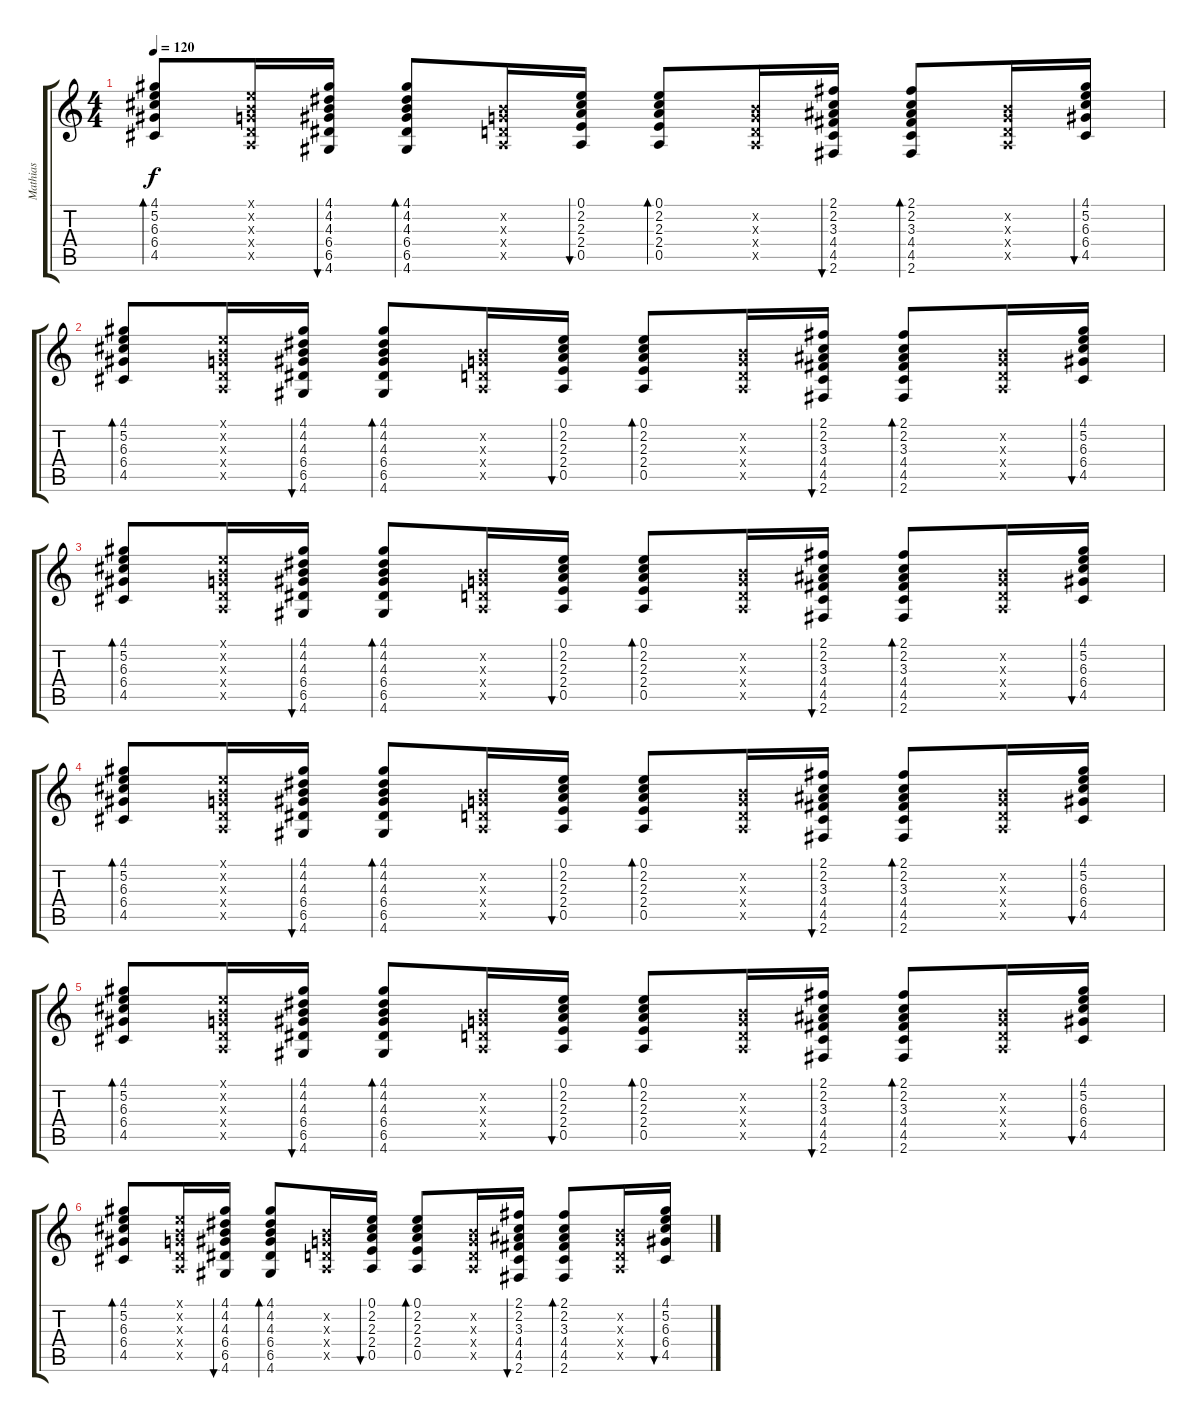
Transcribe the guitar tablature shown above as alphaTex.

\track ("Mathias" "Mathias") {instrument acousticguitarnylon}
\staff {score tabs}
\tuning (E4 B3 G3 D3 A2 E2) {hide}
\ts (4 4)
\tempo 120
\clef g2
\ks c
(4.1 5.2 6.3 6.4 4.5).8{bd 60 dy f} (0.1{x} 0.2{x} 0.3{x} 0.4{x} 0.5{x}).16 (4.1 4.2 4.3 6.4 6.5 4.6).16{bu 60} (4.1 4.2 4.3 6.4 6.5 4.6).8{bd 60} (0.2{x} 0.3{x} 0.4{x} 0.5{x}).16 (0.1 2.2 2.3 2.4 0.5).16{bu 60} (0.1 2.2 2.3 2.4 0.5).8{bd 60} (0.2{x} 0.3{x} 0.4{x} 0.5{x}).16 (2.1 2.2 3.3 4.4 4.5 2.6).16{bu 60} (2.1 2.2 3.3 4.4 4.5 2.6).8{bd 60} (0.2{x} 0.3{x} 0.4{x} 0.5{x}).16 (4.1 5.2 6.3 6.4 4.5).16{bu 60} |
(4.1 5.2 6.3 6.4 4.5).8{bd 60} (0.1{x} 0.2{x} 0.3{x} 0.4{x} 0.5{x}).16 (4.1 4.2 4.3 6.4 6.5 4.6).16{bu 60} (4.1 4.2 4.3 6.4 6.5 4.6).8{bd 60} (0.2{x} 0.3{x} 0.4{x} 0.5{x}).16 (0.1 2.2 2.3 2.4 0.5).16{bu 60} (0.1 2.2 2.3 2.4 0.5).8{bd 60} (0.2{x} 0.3{x} 0.4{x} 0.5{x}).16 (2.1 2.2 3.3 4.4 4.5 2.6).16{bu 60} (2.1 2.2 3.3 4.4 4.5 2.6).8{bd 60} (0.2{x} 0.3{x} 0.4{x} 0.5{x}).16 (4.1 5.2 6.3 6.4 4.5).16{bu 60} |
(4.1 5.2 6.3 6.4 4.5).8{bd 60} (0.1{x} 0.2{x} 0.3{x} 0.4{x} 0.5{x}).16 (4.1 4.2 4.3 6.4 6.5 4.6).16{bu 60} (4.1 4.2 4.3 6.4 6.5 4.6).8{bd 60} (0.2{x} 0.3{x} 0.4{x} 0.5{x}).16 (0.1 2.2 2.3 2.4 0.5).16{bu 60} (0.1 2.2 2.3 2.4 0.5).8{bd 60} (0.2{x} 0.3{x} 0.4{x} 0.5{x}).16 (2.1 2.2 3.3 4.4 4.5 2.6).16{bu 60} (2.1 2.2 3.3 4.4 4.5 2.6).8{bd 60} (0.2{x} 0.3{x} 0.4{x} 0.5{x}).16 (4.1 5.2 6.3 6.4 4.5).16{bu 60} |
(4.1 5.2 6.3 6.4 4.5).8{bd 60} (0.1{x} 0.2{x} 0.3{x} 0.4{x} 0.5{x}).16 (4.1 4.2 4.3 6.4 6.5 4.6).16{bu 60} (4.1 4.2 4.3 6.4 6.5 4.6).8{bd 60} (0.2{x} 0.3{x} 0.4{x} 0.5{x}).16 (0.1 2.2 2.3 2.4 0.5).16{bu 60} (0.1 2.2 2.3 2.4 0.5).8{bd 60} (0.2{x} 0.3{x} 0.4{x} 0.5{x}).16 (2.1 2.2 3.3 4.4 4.5 2.6).16{bu 60} (2.1 2.2 3.3 4.4 4.5 2.6).8{bd 60} (0.2{x} 0.3{x} 0.4{x} 0.5{x}).16 (4.1 5.2 6.3 6.4 4.5).16{bu 60} |
(4.1 5.2 6.3 6.4 4.5).8{bd 60} (0.1{x} 0.2{x} 0.3{x} 0.4{x} 0.5{x}).16 (4.1 4.2 4.3 6.4 6.5 4.6).16{bu 60} (4.1 4.2 4.3 6.4 6.5 4.6).8{bd 60} (0.2{x} 0.3{x} 0.4{x} 0.5{x}).16 (0.1 2.2 2.3 2.4 0.5).16{bu 60} (0.1 2.2 2.3 2.4 0.5).8{bd 60} (0.2{x} 0.3{x} 0.4{x} 0.5{x}).16 (2.1 2.2 3.3 4.4 4.5 2.6).16{bu 60} (2.1 2.2 3.3 4.4 4.5 2.6).8{bd 60} (0.2{x} 0.3{x} 0.4{x} 0.5{x}).16 (4.1 5.2 6.3 6.4 4.5).16{bu 60} |
(4.1 5.2 6.3 6.4 4.5).8{bd 60} (0.1{x} 0.2{x} 0.3{x} 0.4{x} 0.5{x}).16 (4.1 4.2 4.3 6.4 6.5 4.6).16{bu 60} (4.1 4.2 4.3 6.4 6.5 4.6).8{bd 60} (0.2{x} 0.3{x} 0.4{x} 0.5{x}).16 (0.1 2.2 2.3 2.4 0.5).16{bu 60} (0.1 2.2 2.3 2.4 0.5).8{bd 60} (0.2{x} 0.3{x} 0.4{x} 0.5{x}).16 (2.1 2.2 3.3 4.4 4.5 2.6).16{bu 60} (2.1 2.2 3.3 4.4 4.5 2.6).8{bd 60} (0.2{x} 0.3{x} 0.4{x} 0.5{x}).16 (4.1 5.2 6.3 6.4 4.5).16{bu 60}
